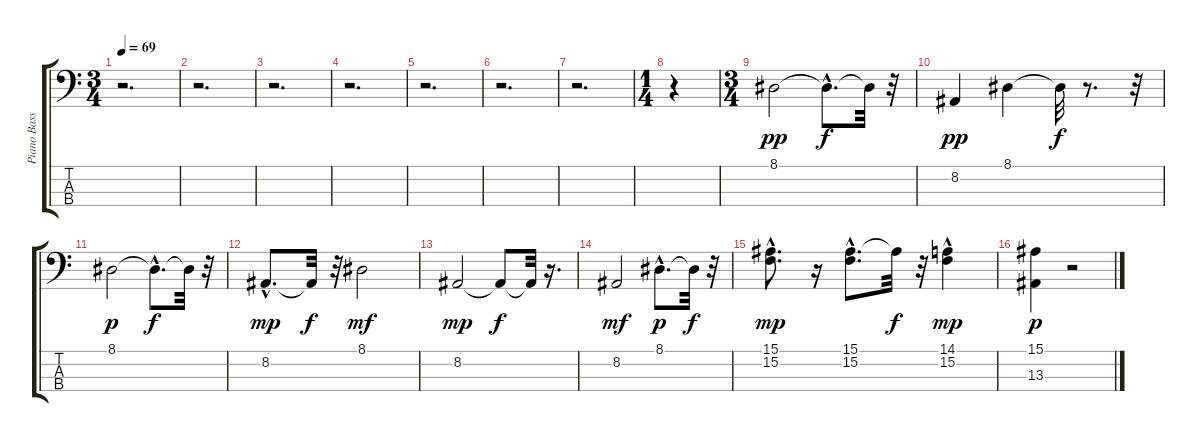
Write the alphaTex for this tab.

\track ("Piano Bass          " "Piano Bass") {instrument acousticgrandpiano}
\staff {score tabs}
\tuning (G2 D2 A1 E1) {hide}
\ts (3 4)
\tempo 69
\clef f4
\ks c
r.2{d dy f} |
r.2{d} |
r.2{d} |
r.2{d} |
r.2{d} |
r.2{d} |
r.2{d} |
\ts (1 4)
r.4 |
\ts (3 4)
8.1.2{dy pp} 8.1{hac t}.8{d dy f} 8.1{t}.32 r.32 |
8.2.4{dy pp} 8.1.4 8.1{t}.32{dy f} r.8{d} r.32 |
8.1.2{dy p} 8.1{hac t}.8{d dy f} 8.1{t}.32 r.32 |
8.2{hac}.8{d dy mp} 8.2{t}.32{dy f} r.32 8.1.2{dy mf} |
8.2.2{dy mp} 8.2{t}.8{dy f} 8.2{t}.32 r.16{d} |
8.2.2{dy mf} 8.1{hac}.8{d dy p} 8.1{t}.32{dy f} r.32 |
(15.1{hac} 15.2{hac}).8{d dy mp} r.16 (15.1{hac} 15.2{hac}).8{d} 15.1{t}.32{dy f} r.32 (14.1 15.2{hac}).4{dy mp} |
(15.1 13.3).4{dy p} r.2
